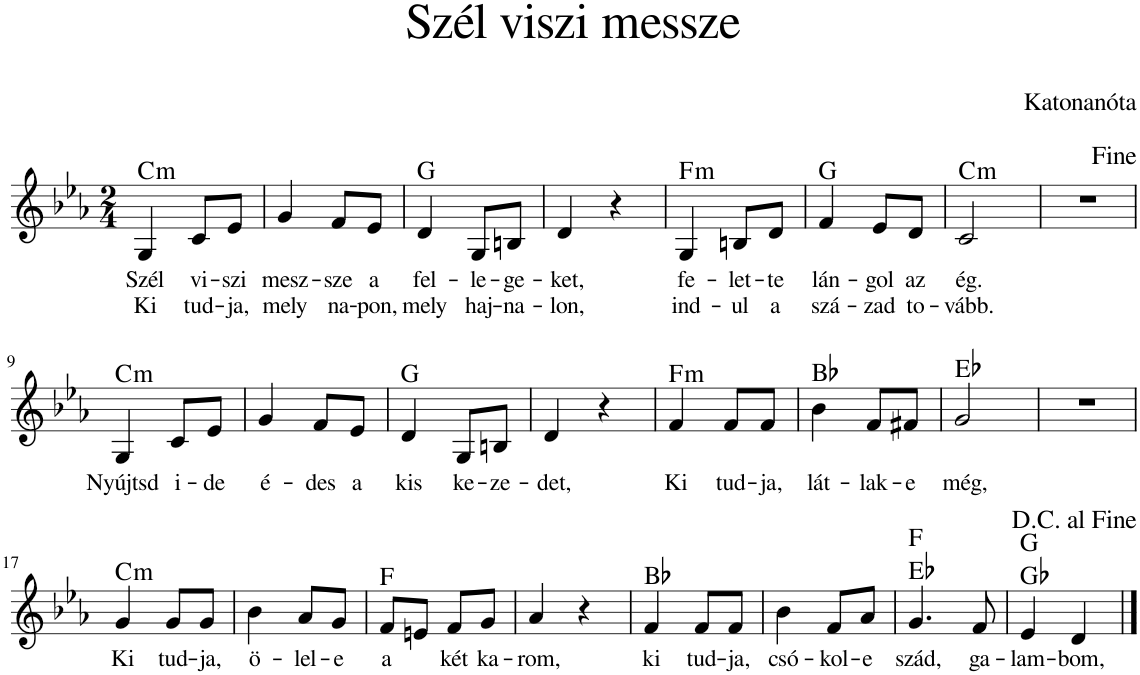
**kern	**text	**text	**harte
*part1	*part1	*part1	*part1
*staff1	*staff1	*staff1	*
*I"Piano	*	*	*
*I'Pno	*	*	*
*clefG2	*	*	*
*k[b-e-a-]	*	*	*
*M2/4	*	*	*
=1	=1	=1	=1
!	!LO:LY:b	!LO:LY:b	!LO:H:kt=m
4G/	Szél	Ki	C:min
!	!LO:LY:b	!LO:LY:b	!
8c/L	vi-	tud-	.
!	!LO:LY:b	!LO:LY:b	!
8e-/J	-szi	-ja,	.
=2	=2	=2	=2
!	!LO:LY:b	!LO:LY:b	!
4g/	mesz-	mely	.
!	!LO:LY:b	!LO:LY:b	!
8f/L	-sze	na-	.
!	!LO:LY:b	!LO:LY:b	!
8e-/J	a	-pon,	.
=3	=3	=3	=3
!	!LO:LY:b	!LO:LY:b	!
4d/	fel-	mely	G:maj
!	!LO:LY:b	!LO:LY:b	!
8G/L	-le-	haj-	.
!	!LO:LY:b	!LO:LY:b	!
8Bn/J	-ge-	-na-	.
=4	=4	=4	=4
!	!LO:LY:b	!LO:LY:b	!
4d/	-ket,	-lon,	.
4r	.	.	.
=5	=5	=5	=5
!	!LO:LY:b	!LO:LY:b	!LO:H:kt=m
4G/	fe-	ind-	F:min
!	!LO:LY:b	!LO:LY:b	!
8Bn/L	-let-	-ul	.
!	!LO:LY:b	!LO:LY:b	!
8d/J	-te	a	.
=6	=6	=6	=6
!	!LO:LY:b	!LO:LY:b	!
4f/	lán-	szá-	G:maj
!	!LO:LY:b	!LO:LY:b	!
8e-/L	-gol	-zad	.
!	!LO:LY:b	!LO:LY:b	!
8d/J	az	to-	.
=7	=7	=7	=7
!	!LO:LY:b	!LO:LY:b	!LO:H:kt=m
2c/	ég.	-vább.	C:min
=8	=8	=8	=8
2r	.	.	.
!!LO:LB:g=z
=9	=9	=9	=9
!	!LO:LY:b	!	!LO:H:kt=m
4G/	Nyújtsd	.	C:min
!	!LO:LY:b	!	!
8c/L	i-	.	.
!	!LO:LY:b	!	!
8e-/J	-de	.	.
=10	=10	=10	=10
!	!LO:LY:b	!	!
4g/	é-	.	.
!	!LO:LY:b	!	!
8f/L	-des	.	.
!	!LO:LY:b	!	!
8e-/J	a	.	.
=11	=11	=11	=11
!	!LO:LY:b	!	!
4d/	kis	.	G:maj
!	!LO:LY:b	!	!
8G/L	ke-	.	.
!	!LO:LY:b	!	!
8Bn/J	-ze-	.	.
=12	=12	=12	=12
!	!LO:LY:b	!	!
4d/	-det,	.	.
4r	.	.	.
=13	=13	=13	=13
!	!LO:LY:b	!	!LO:H:kt=m
4f/	Ki	.	F:min
!	!LO:LY:b	!	!
8f/L	tud-	.	.
!	!LO:LY:b	!	!
8f/J	-ja,	.	.
=14	=14	=14	=14
!	!LO:LY:b	!	!
4b-\	lát-	.	Bb:maj
!	!LO:LY:b	!	!
8f/L	-lak-	.	.
!	!LO:LY:b	!	!
8f#X/J	-e	.	.
=15	=15	=15	=15
!	!LO:LY:b	!	!
2g/	még,	.	Eb:maj
=16	=16	=16	=16
2r	.	.	.
!!LO:LB:g=z
=17	=17	=17	=17
!	!LO:LY:b	!	!LO:H:kt=m
4g/	Ki	.	C:min
!	!LO:LY:b	!	!
8g/L	tud-	.	.
!	!LO:LY:b	!	!
8g/J	-ja,	.	.
=18	=18	=18	=18
!	!LO:LY:b	!	!
4b-\	ö-	.	.
!	!LO:LY:b	!	!
8a-/L	-lel-	.	.
!	!LO:LY:b	!	!
8g/J	-e	.	.
=19	=19	=19	=19
!	!LO:LY:b	!	!
8f/L	a	.	F:maj
8en/J	.	.	.
!	!LO:LY:b	!	!
8f/L	két	.	.
!	!LO:LY:b	!	!
8g/J	ka-	.	.
=20	=20	=20	=20
!	!LO:LY:b	!	!
4a-/	-rom,	.	.
4r	.	.	.
=21	=21	=21	=21
!	!LO:LY:b	!	!
4f/	ki	.	Bb:maj
!	!LO:LY:b	!	!
8f/L	tud-	.	.
!	!LO:LY:b	!	!
8f/J	-ja,	.	.
=22	=22	=22	=22
!	!LO:LY:b	!	!
4b-\	csó-	.	.
!	!LO:LY:b	!	!
8f/L	-kol-	.	.
!	!LO:LY:b	!	!
8a-/J	-e	.	.
=23	=23	=23	=23
!	!LO:LY:b	!	!
4.g/	szád,	.	Eb:maj F:maj
!	!LO:LY:b	!	!
8f/	ga-	.	.
=24	=24	=24	=24
!	!LO:LY:b	!	!
4e-/	-lam-	.	Gb:maj G:maj
!	!LO:LY:b	!	!
4d/	-bom,	.	.
==	==	==	==
*-	*-	*-	*-
